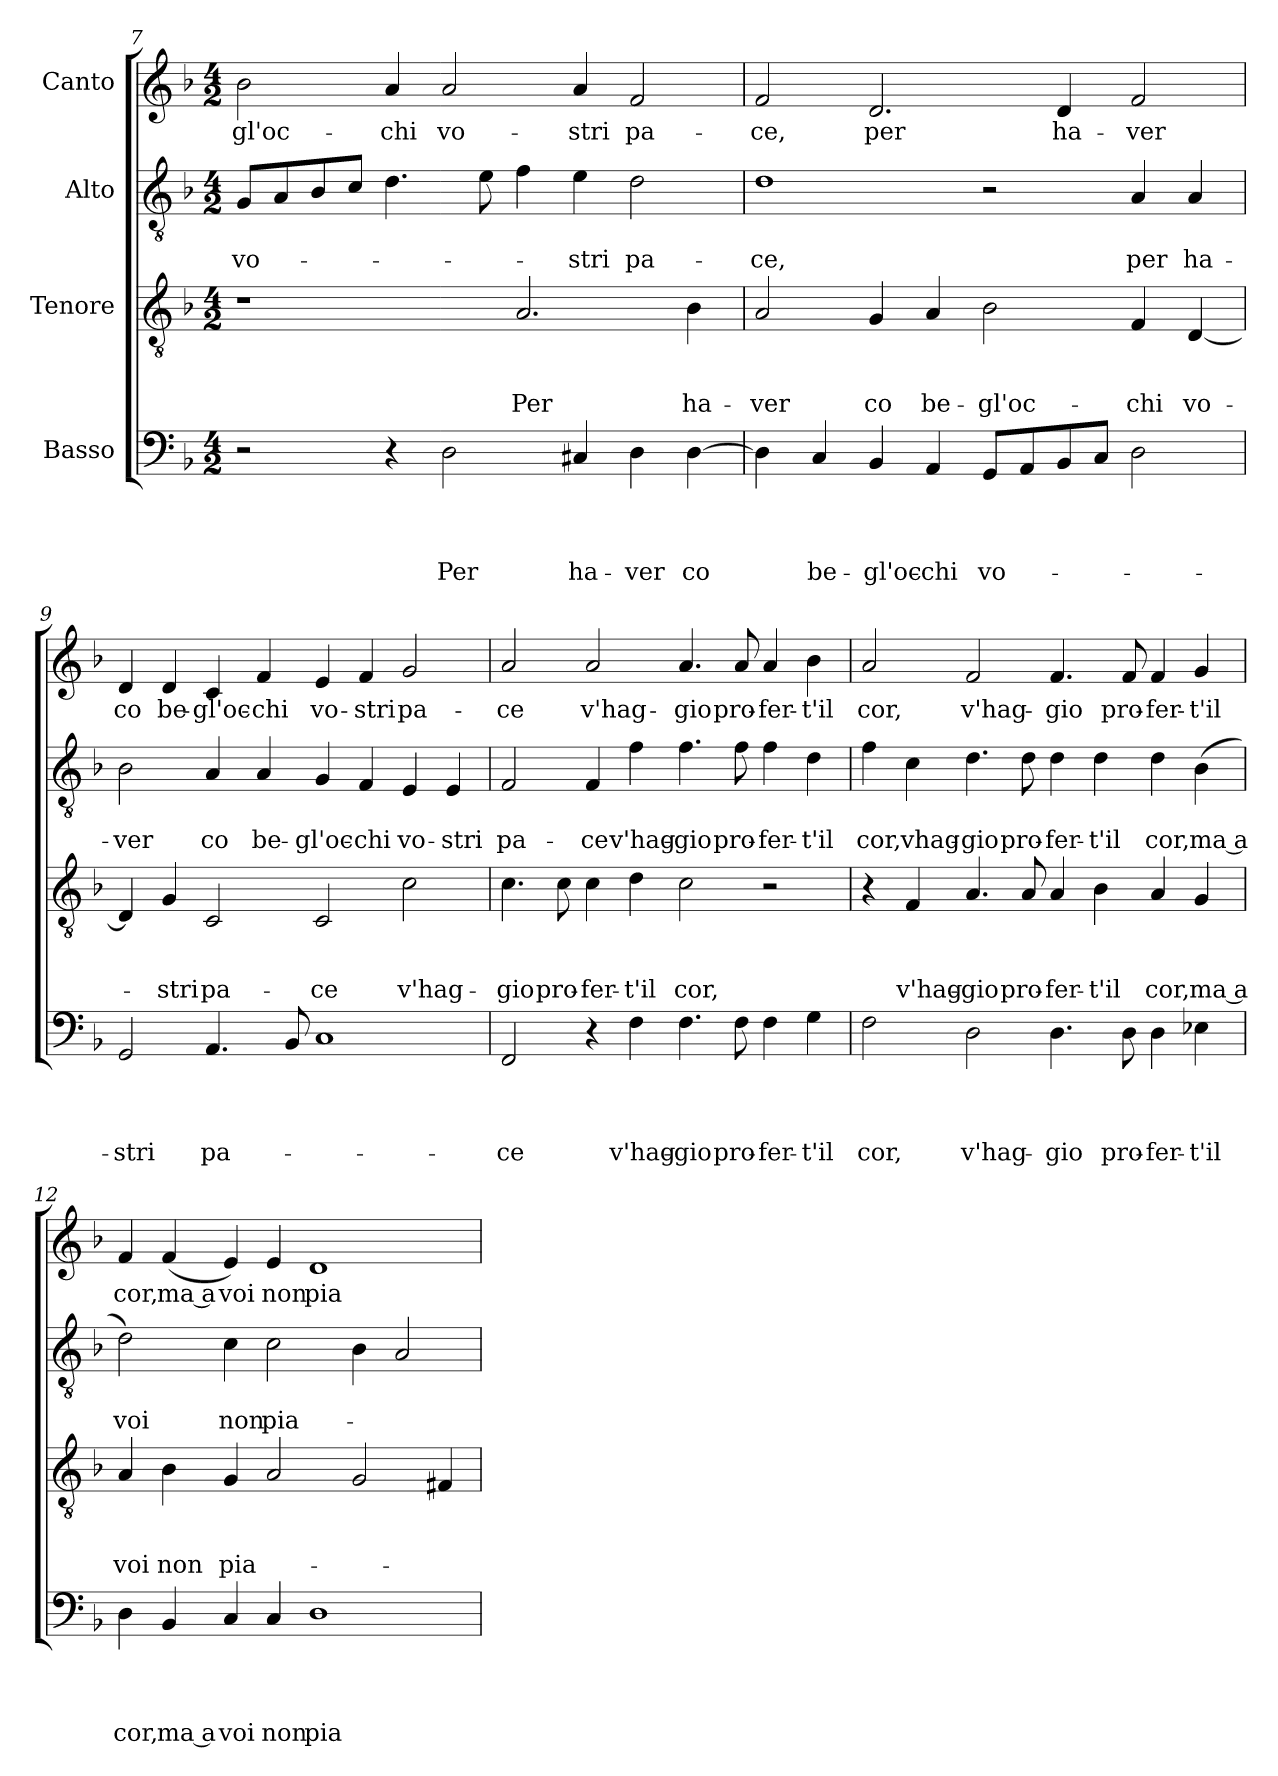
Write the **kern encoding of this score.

**kern	**text	**text	**text	**text	**kern	**text	**text	**text	**kern	**text	**text	**kern	**text
*part4	*part4	*part4	*part4	*part4	*part3	*part3	*part3	*part3	*part2	*part2	*part2	*part1	*part1
*staff4	*staff4	*staff4	*staff4	*staff4	*staff3	*staff3	*staff3	*staff3	*staff2	*staff2	*staff2	*staff1	*staff1
*I"Basso	*	*	*	*	*I"Tenore	*	*	*	*I"Alto	*	*	*I"Canto	*
!!LO:LB:g=z
*clefF4	*	*	*	*	*clefGv2	*	*	*	*clefGv2	*	*	*clefG2	*
*k[b-]	*	*	*	*	*k[b-]	*	*	*	*k[b-]	*	*	*k[b-]	*
*F:	*	*	*	*	*F:	*	*	*	*F:	*	*	*F:	*
*M4/2	*	*	*	*	*M4/2	*	*	*	*M4/2	*	*	*M4/2	*
=7	=7	=7	=7	=7	=7	=7	=7	=7	=7	=7	=7	=7	=7
!	!	!	!	!	!	!	!	!	!	!	!LO:LY:b	!	!LO:LY:b
2r	.	.	.	.	1r	.	.	.	8G/L	.	vo-	2b-\	-gl'oc-
.	.	.	.	.	.	.	.	.	8A/	.	.	.	.
.	.	.	.	.	.	.	.	.	8B-/	.	.	.	.
.	.	.	.	.	.	.	.	.	8c/J	.	.	.	.
!	!	!	!	!	!	!	!	!	!	!	!	!	!LO:LY:b
4r	.	.	.	.	.	.	.	.	4.d\	.	.	4a/	-chi
!	!	!	!	!LO:LY:b	!	!	!	!	!	!	!	!	!LO:LY:b
2D\	.	.	.	Per	.	.	.	.	.	.	.	2a/	vo-
.	.	.	.	.	.	.	.	.	8e\	.	.	.	.
!	!	!	!	!	!	!	!	!LO:LY:b	!	!	!	!	!
.	.	.	.	.	2.A/	.	.	Per	4f\	.	.	.	.
!	!	!	!	!LO:LY:b	!	!	!	!	!	!	!LO:LY:b	!	!LO:LY:b
4C#X/	.	.	.	ha-	.	.	.	.	4e\	.	-stri	4a/	-stri
!	!	!	!	!LO:LY:b	!	!	!	!	!	!	!LO:LY:b	!	!LO:LY:b
4D\	.	.	.	-ver	.	.	.	.	2d\	.	pa-	2f/	pa-
!	!	!	!	!LO:LY:b	!	!	!	!LO:LY:b	!	!	!	!	!
[>4D\	.	.	.	co	4B-\	.	.	ha-	.	.	.	.	.
=8	=8	=8	=8	=8	=8	=8	=8	=8	=8	=8	=8	=8	=8
!	!	!	!	!	!	!	!	!LO:LY:b	!	!	!LO:LY:b	!	!LO:LY:b
4D\]	.	.	.	.	2A/	.	.	-ver	1d	.	-ce,	2f/	-ce,
!	!	!	!	!LO:LY:b	!	!	!	!	!	!	!	!	!
4C/	.	.	.	be-	.	.	.	.	.	.	.	.	.
!	!	!	!	!LO:LY:b	!	!	!	!LO:LY:b	!	!	!	!	!LO:LY:b
4BB-/	.	.	.	-gl'oc-	4G/	.	.	co	.	.	.	2.d/	per
!	!	!	!	!LO:LY:b:rj	!	!	!	!LO:LY:b	!	!	!	!	!
4AA/	.	.	.	-chi	4A/	.	.	be-	.	.	.	.	.
!	!	!	!	!LO:LY:b	!	!	!	!LO:LY:b	!	!	!	!	!
8GG/L	.	.	.	vo-	2B-\	.	.	-gl'oc-	2r	.	.	.	.
8AA/	.	.	.	.	.	.	.	.	.	.	.	.	.
!	!	!	!	!	!	!	!	!	!	!	!	!	!LO:LY:b
8BB-/	.	.	.	.	.	.	.	.	.	.	.	4d/	ha-
8C/J	.	.	.	.	.	.	.	.	.	.	.	.	.
!	!	!	!	!	!	!	!	!LO:LY:b	!	!	!LO:LY:b	!	!LO:LY:b
2D\	.	.	.	.	4F/	.	.	-chi	4A/	.	per	2f/	-ver
!	!	!	!	!	!	!	!	!LO:LY:b	!	!	!LO:LY:b	!	!
.	.	.	.	.	[<4D/	.	.	vo-	4A/	.	ha-	.	.
=9	=9	=9	=9	=9	=9	=9	=9	=9	=9	=9	=9	=9	=9
!	!	!	!	!LO:LY:b	!	!	!	!	!	!	!LO:LY:b	!	!LO:LY:b
2GG/	.	.	.	-stri	4D/]	.	.	.	2B-\	.	-ver	4d/	co
!	!	!	!	!	!	!	!	!LO:LY:b	!	!	!	!	!LO:LY:b
.	.	.	.	.	4G/	.	.	-stri	.	.	.	4d/	be-
!	!	!	!	!LO:LY:b	!	!	!	!LO:LY:b	!	!	!LO:LY:b	!	!LO:LY:b
4.AA/	.	.	.	pa-	2C/	.	.	pa-	4A/	.	co	4c/	-gl'oc-
!	!	!	!	!	!	!	!	!	!	!	!LO:LY:b	!	!LO:LY:b:rj
.	.	.	.	.	.	.	.	.	4A/	.	be-	4f/	-chi
8BB-/	.	.	.	.	.	.	.	.	.	.	.	.	.
!	!	!	!	!	!	!	!	!LO:LY:b	!	!	!LO:LY:b	!	!LO:LY:b
1C	.	.	.	.	2C/	.	.	-ce	4G/	.	-gl'oc-	4e/	vo-
!	!	!	!	!	!	!	!	!	!	!	!LO:LY:b:rj	!	!LO:LY:b
.	.	.	.	.	.	.	.	.	4F/	.	-chi	4f/	-stri
!	!	!	!	!	!	!	!	!LO:LY:b	!	!	!LO:LY:b	!	!LO:LY:b
.	.	.	.	.	2c\	.	.	v'hag-	4E/	.	vo-	2g/	pa-
!	!	!	!	!	!	!	!	!	!	!	!LO:LY:b	!	!
.	.	.	.	.	.	.	.	.	4E/	.	-stri	.	.
!!LO:PB:g=z
=10	=10	=10	=10	=10	=10	=10	=10	=10	=10	=10	=10	=10	=10
!	!	!	!	!LO:LY:b	!	!	!	!LO:LY:b	!	!	!LO:LY:b	!	!LO:LY:b
2FF/	.	.	.	-ce	4.c\	.	.	-gio	2F/	.	pa-	2a/	-ce
!	!	!	!	!	!	!	!	!LO:LY:b	!	!	!	!	!
.	.	.	.	.	8c\	.	.	pro-	.	.	.	.	.
!	!	!	!	!	!	!	!	!LO:LY:b:rj	!	!	!LO:LY:b	!	!LO:LY:b
4r	.	.	.	.	4c\	.	.	-fer-	4F/	.	-ce	2a/	v'hag-
!	!	!	!	!LO:LY:b	!	!	!	!LO:LY:b	!	!	!LO:LY:b	!	!
4F\	.	.	.	v'hag-	4d\	.	.	-t'il	4f\	.	v'hag-	.	.
!	!	!	!	!LO:LY:b:rj	!	!	!	!LO:LY:b	!	!	!LO:LY:b:rj	!	!LO:LY:b
4.F\	.	.	.	-gio	2c\	.	.	cor,	4.f\	.	-gio	4.a/	-gio
!	!	!	!	!LO:LY:b	!	!	!	!	!	!	!LO:LY:b	!	!LO:LY:b
8F\	.	.	.	pro-	.	.	.	.	8f\	.	pro-	8a/	pro-
!	!	!	!	!LO:LY:b	!	!	!	!	!	!	!LO:LY:b	!	!LO:LY:b
4F\	.	.	.	-fer-	2r	.	.	.	4f\	.	-fer-	4a/	-fer-
!	!	!	!	!LO:LY:b:rj	!	!	!	!	!	!	!LO:LY:b:rj	!	!LO:LY:b:rj
4G\	.	.	.	-t'il	.	.	.	.	4d\	.	-t'il	4b-\	-t'il
=11	=11	=11	=11	=11	=11	=11	=11	=11	=11	=11	=11	=11	=11
!	!	!	!	!LO:LY:b	!	!	!	!	!	!	!LO:LY:b	!	!LO:LY:b
2F\	.	.	.	cor,	4r	.	.	.	4f\	.	cor,	2a/	cor,
!	!	!	!	!	!	!	!	!LO:LY:b	!	!	!LO:LY:b	!	!
.	.	.	.	.	4F/	.	.	v'hag-	4c\	.	vhag-	.	.
!	!	!	!	!LO:LY:b	!	!	!	!LO:LY:b:rj	!	!	!LO:LY:b:rj	!	!LO:LY:b
2D\	.	.	.	v'hag-	4.A/	.	.	-gio	4.d\	.	-gio	2f/	v'hag-
!	!	!	!	!	!	!	!	!LO:LY:b	!	!	!LO:LY:b	!	!
.	.	.	.	.	8A/	.	.	pro-	8d\	.	pro-	.	.
!	!	!	!	!LO:LY:b	!	!	!	!LO:LY:b	!	!	!LO:LY:b	!	!LO:LY:b
4.D\	.	.	.	-gio	4A/	.	.	-fer-	4d\	.	-fer-	4.f/	-gio
!	!	!	!	!	!	!	!	!LO:LY:b:rj	!	!	!LO:LY:b:rj	!	!
.	.	.	.	.	4B-\	.	.	-t'il	4d\	.	-t'il	.	.
!	!	!	!	!LO:LY:b	!	!	!	!	!	!	!	!	!LO:LY:b
8D\	.	.	.	pro-	.	.	.	.	.	.	.	8f/	pro-
!	!	!	!	!LO:LY:b:rj	!	!	!	!LO:LY:b	!	!	!LO:LY:b	!	!LO:LY:b:rj
4D\	.	.	.	-fer-	4A/	.	.	cor,	4d\	.	cor,	4f/	-fer-
!	!	!	!	!LO:LY:b	!	!	!	!LO:LY:b:rj	!	!	!LO:LY:b:rj	!	!LO:LY:b
4E-X\	.	.	.	-t'il	4G/	.	.	ma a	(<4B-\	.	ma a	4g/	-t'il
=12	=12	=12	=12	=12	=12	=12	=12	=12	=12	=12	=12	=12	=12
!	!	!	!	!LO:LY:b	!	!	!	!LO:LY:b	!	!	!LO:LY:b	!	!LO:LY:b
4D\	.	.	.	cor,	4A/	.	.	voi	2d\)	.	voi	4f/	cor,
!	!	!	!	!LO:LY:b:rj	!	!	!	!LO:LY:b	!	!	!	!	!LO:LY:b:rj
4BB-/	.	.	.	ma a	4B-\	.	.	non	.	.	.	(<4f/	ma a
!	!	!	!	!LO:LY:b	!	!	!	!LO:LY:b	!	!	!LO:LY:b	!	!LO:LY:b
4C/	.	.	.	voi	4G/	.	.	pia-	4c\	.	non	4e/)	voi
!	!	!	!	!LO:LY:b	!	!	!	!	!	!	!LO:LY:b	!	!LO:LY:b
4C/	.	.	.	non	2A/	.	.	.	2c\	.	pia-	4e/	non
!	!	!	!	!LO:LY:b	!	!	!	!	!	!	!	!	!LO:LY:b
1D	.	.	.	pia-	.	.	.	.	.	.	.	1d	pia-
.	.	.	.	.	2G/	.	.	.	4B-\	.	.	.	.
.	.	.	.	.	.	.	.	.	2A/	.	.	.	.
.	.	.	.	.	4F#X/	.	.	.	.	.	.	.	.
=	=	=	=	=	=	=	=	=	=	=	=	=	=
*-	*-	*-	*-	*-	*-	*-	*-	*-	*-	*-	*-	*-	*-
